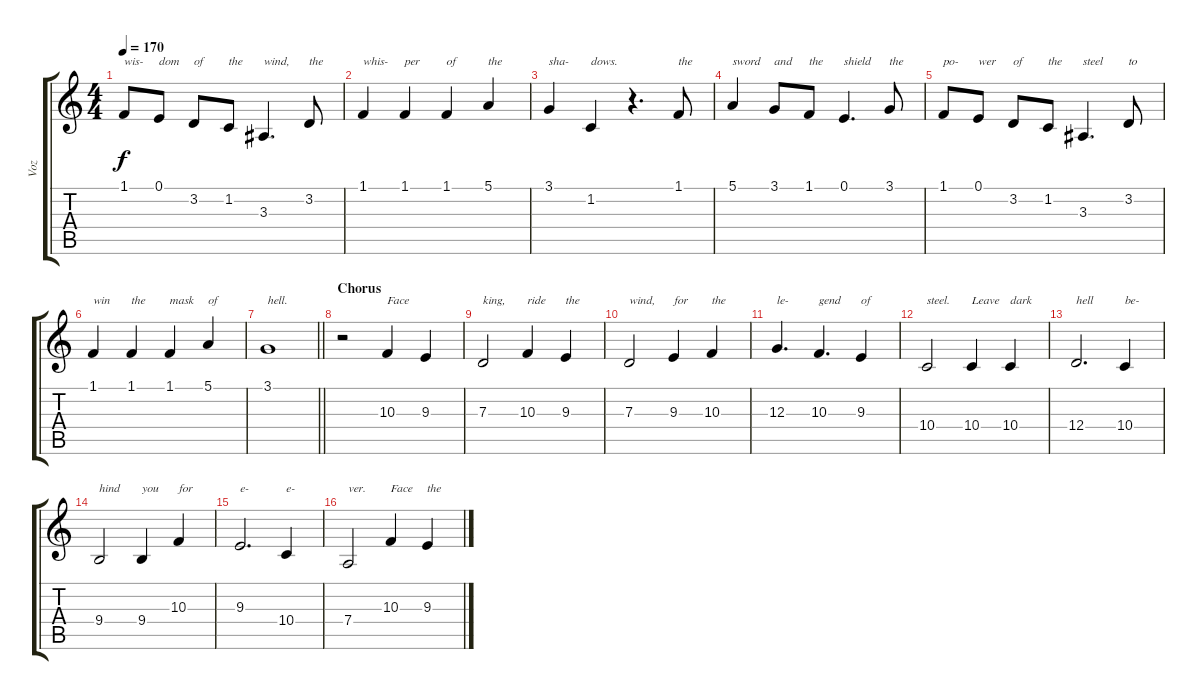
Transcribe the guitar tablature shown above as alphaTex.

\track ("Voz" "Voz") {instrument tenorsax}
\staff {score tabs}
\tuning (E4 B3 G3 D3 A2 E2) {hide}
\ts (4 4)
\tempo 170
\clef g2
\ks c
1.1.8{txt "wis-" dy f} 0.1.8{txt "dom"} 3.2.8{txt "of"} 1.2.8{txt "the"} 3.3.4{d txt "wind,"} 3.2.8{txt "the"} |
1.1.4{txt "whis-"} 1.1.4{txt "per"} 1.1.4{txt "of"} 5.1.4{txt "the"} |
3.1.4{txt "sha-"} 1.2.4{txt "dows."} r.4{d} 1.1.8{txt "the"} |
5.1.4{txt "sword"} 3.1.8{txt "and"} 1.1.8{txt "the"} 0.1.4{d txt "shield"} 3.1.8{txt "the"} |
1.1.8{txt "po-"} 0.1.8{txt "wer"} 3.2.8{txt "of"} 1.2.8{txt "the"} 3.3.4{d txt "steel"} 3.2.8{txt "to"} |
1.1.4{txt "win"} 1.1.4{txt "the"} 1.1.4{txt "mask"} 5.1.4{txt "of"} |
\barLineRight lightlight
3.1.1{txt "hell."} |
\section ("" "Chorus")
r.2 10.3.4{txt "Face"} 9.3.4 |
7.3.2{txt "king,"} 10.3.4{txt "ride"} 9.3.4{txt "the"} |
7.3.2{txt "wind,"} 9.3.4{txt "for"} 10.3.4{txt "the"} |
12.3.4{d txt "le-"} 10.3.4{d txt "gend"} 9.3.4{txt "of"} |
10.4.2{txt "steel."} 10.4.4{txt "Leave"} 10.4.4{txt "dark"} |
12.4.2{d txt "hell"} 10.4.4{txt "be-"} |
9.4.2{txt "hind"} 9.4.4{txt "you"} 10.3.4{txt "for"} |
9.3.2{d txt "e-"} 10.4.4{txt "e-"} |
7.4.2{txt "ver."} 10.3.4{txt "Face"} 9.3.4{txt "the"}
